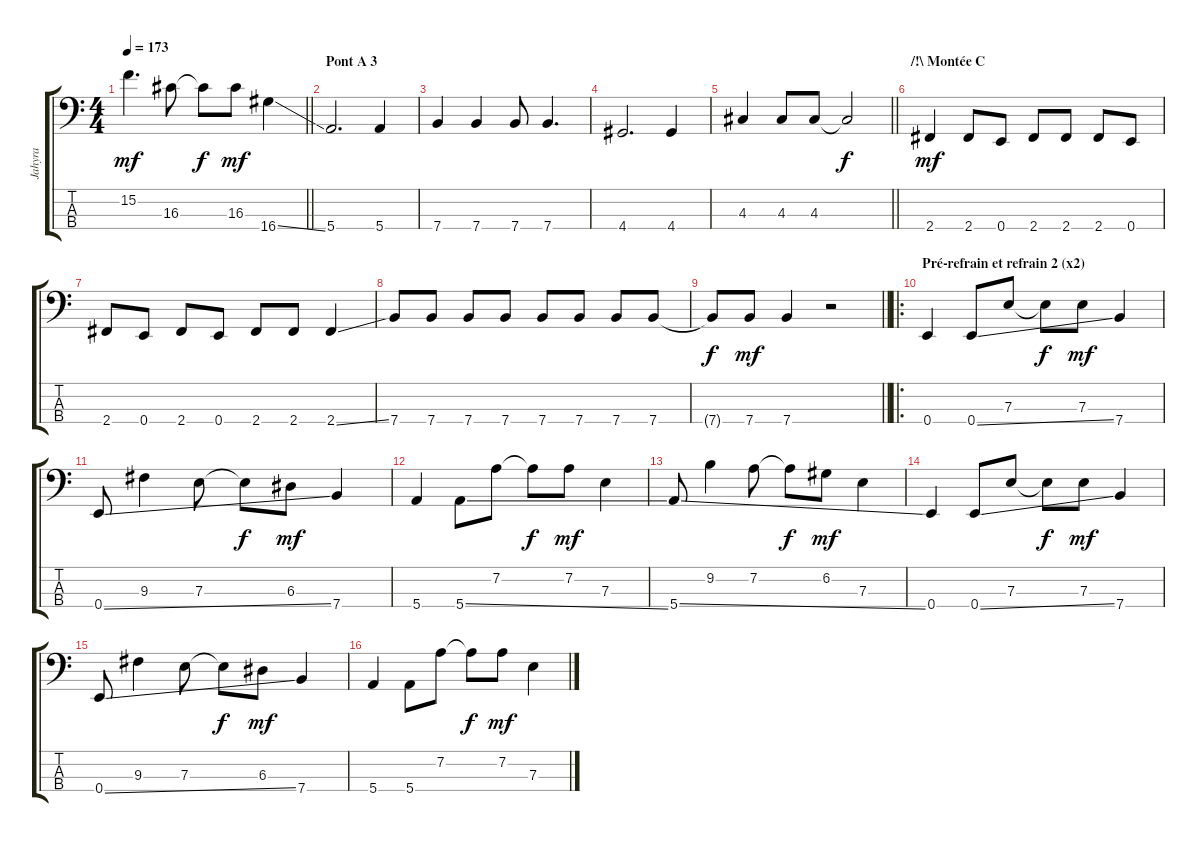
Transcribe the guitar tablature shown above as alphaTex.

\track ("Jahyra" "Jahyra") {instrument electricbassfinger}
\staff {score tabs}
\tuning (G2 D2 A1 E1) {hide}
\ts (4 4)
\tempo 173
\clef f4
\barLineRight lightlight
\ks c
15.2.4{d dy mf} 16.3.8 16.3{t}.8{dy f} 16.3.8{dy mf} 16.4{ss}.4 |
\section ("" "Pont A 3")
5.4.2{d} 5.4.4 |
7.4.4 7.4.4 7.4.8 7.4.4{d} |
4.4.2{d} 4.4.4 |
\barLineRight lightlight
4.3.4 4.3.8 4.3.8 4.3{t}.2{dy f} |
\section ("" "/!\\ Montée C")
2.4.4{dy mf} 2.4.8 0.4.8 2.4.8 2.4.8 2.4.8 0.4.8 |
2.4.8 0.4.8 2.4.8 0.4.8 2.4.8 2.4.8 2.4{ss}.4 |
7.4.8 7.4.8 7.4.8 7.4.8 7.4.8 7.4.8 7.4.8 7.4.8 |
\barLineRight lightlight
7.4{t}.8{dy f} 7.4.8{dy mf} 7.4.4 r.2 |
\ro
\section ("" "Pré-refrain et refrain 2 (x2)")
0.4.4 0.4{ss}.8 7.3.8 7.3{t}.8{dy f} 7.3.8{dy mf} 7.4.4 |
0.4{ss}.8 9.3.4 7.3.8 7.3{t}.8{dy f} 6.3.8{dy mf} 7.4.4 |
5.4.4 5.4{ss}.8 7.2.8 7.2{t}.8{dy f} 7.2.8{dy mf} 7.3.4 |
5.4{ss}.8 9.2.4 7.2.8 7.2{t}.8{dy f} 6.2.8{dy mf} 7.3.4 |
0.4.4 0.4{ss}.8 7.3.8 7.3{t}.8{dy f} 7.3.8{dy mf} 7.4.4 |
0.4{ss}.8 9.3.4 7.3.8 7.3{t}.8{dy f} 6.3.8{dy mf} 7.4.4 |
5.4.4 5.4{ss}.8 7.2.8 7.2{t}.8{dy f} 7.2.8{dy mf} 7.3.4
